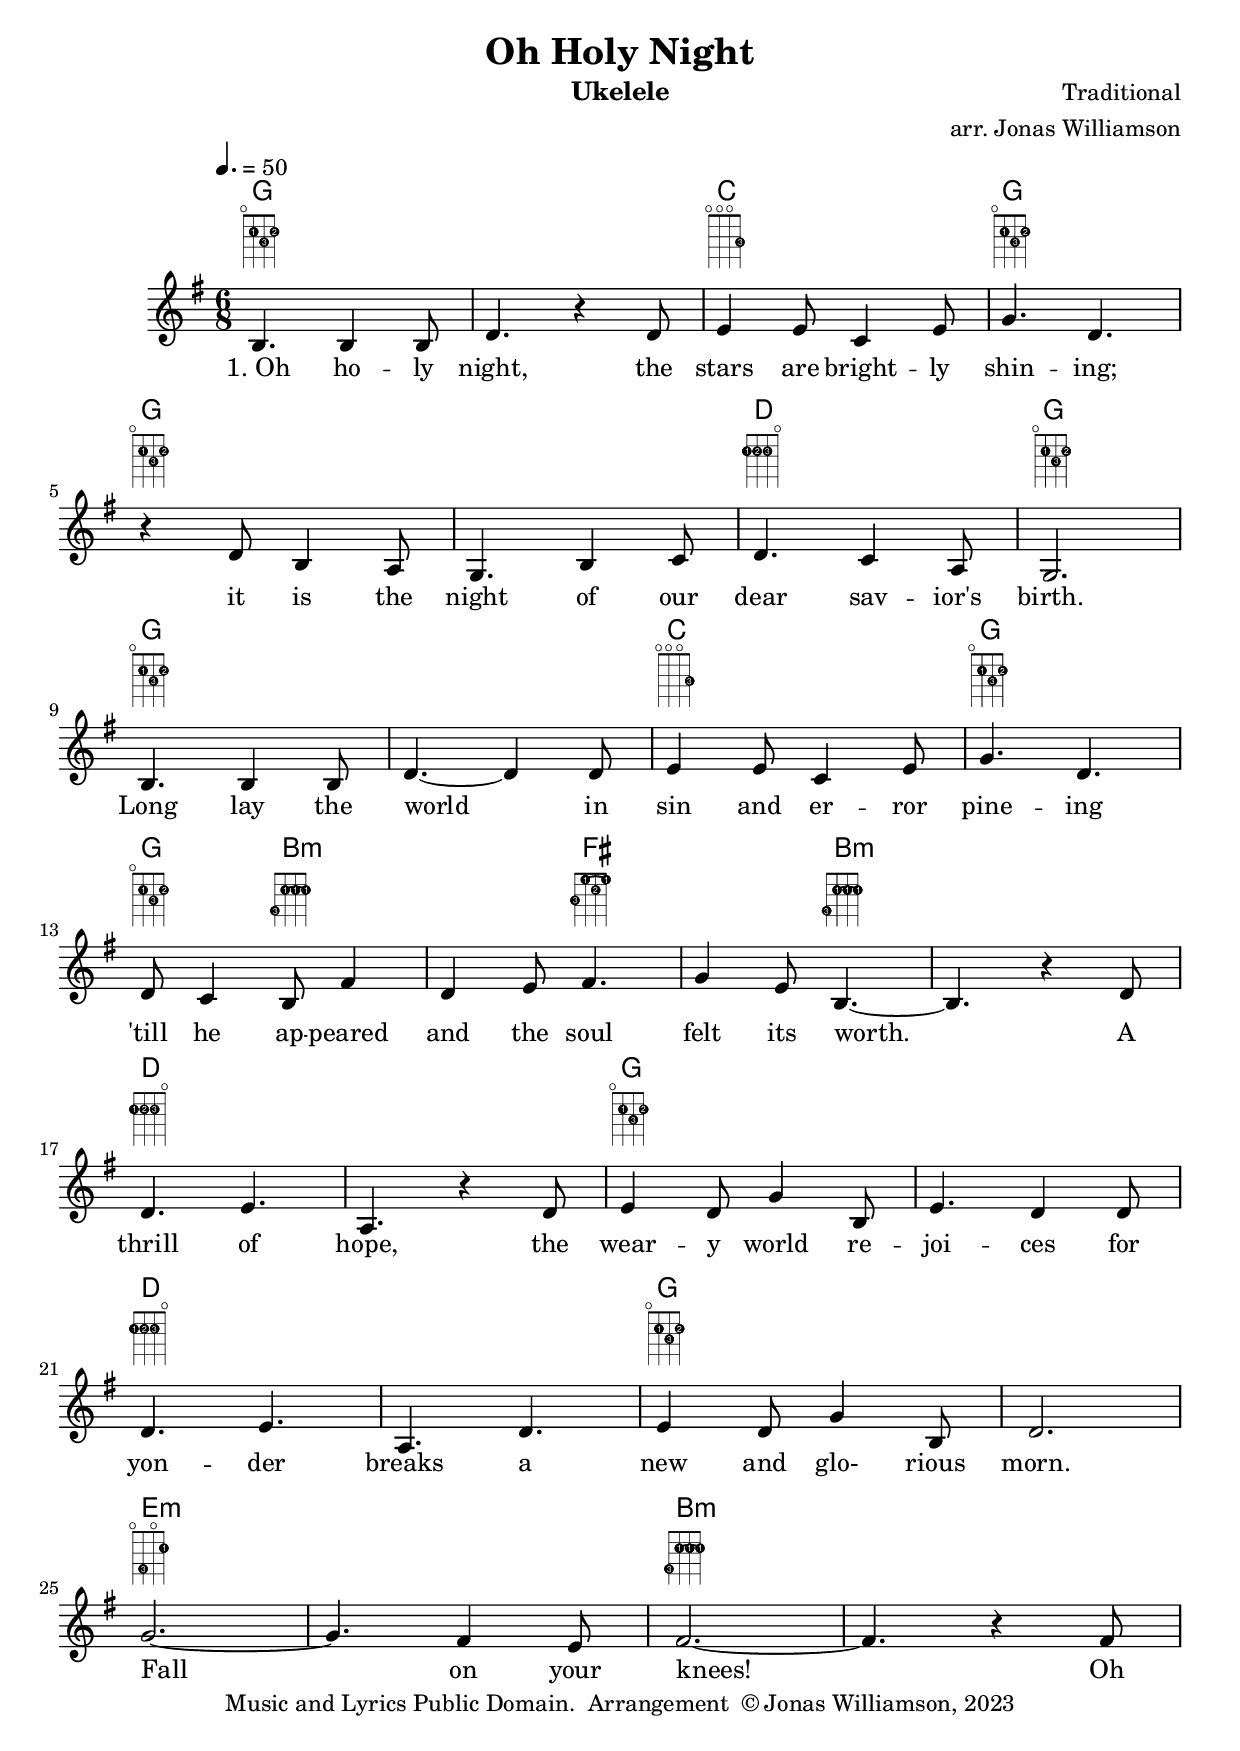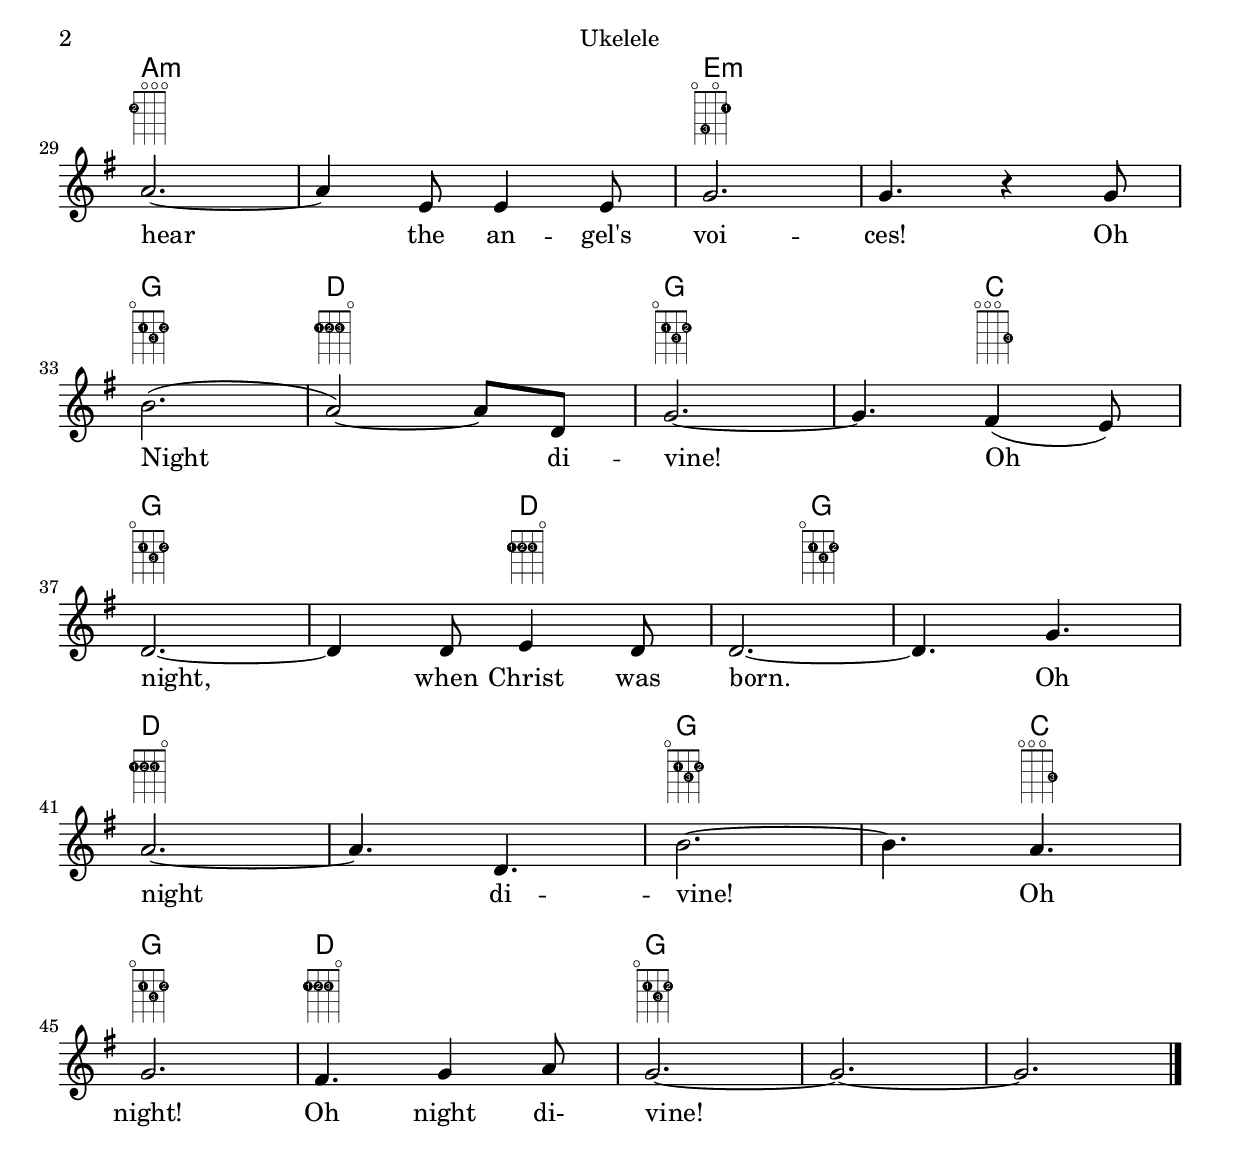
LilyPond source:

\version "2.7.39"
\include "predefined-ukulele-fretboards.ly"
\header {
       title = "Oh Holy Night"
       composer = "Traditional"
       arranger = "arr. Jonas Williamson"
       instrument = "Ukelele"
       arranger = "arr. Jonas Williamson"
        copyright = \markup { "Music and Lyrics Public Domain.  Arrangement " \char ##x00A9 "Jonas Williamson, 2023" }
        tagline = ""
}


     global = {
        \time 6/8
	\tempo 4.=50
	
}
     

	
    myChords = \chordmode { \set chordChanges = ##t
    g2. ~
    g2.
    c2.
    g2.
    g2.
    g2.
    d2.
    g2.

    g2.
    g2.      
    c2.
    g2.
    g4.
    b2.:min
    fis2.
    b2.:min
    b4.:min

    d2.
    d2.
    g2.
    g2.
    d2.
    d2.
    g2.
    g2.

    e2.:min
    e2.:min
    b2.:min
    b2.:min
    a2.:min
    a2.:min

    e2.:min
    e2.:min

    g2. 
    d2.
    g2.
    g4.
    c4.

    g2.
    g4.    
    d2.
    g2.
    g4.

    d2.
    d2.
    g2.
    g4.
    c4.

    g2.
    d2.
    g2. 



      
    }
    fretBoards = {  \set Staff.stringTunings = #ukulele-tuning
        \override FretBoard.fret-diagram-details.finger-code = #'in-dot
        \myChords}

     vocals =  \relative c' { 
        \key g \major 
    b4. b4  b8
    d4. r4 d8
    e4 e8 c4 e8
    g4. d4. \break 

    r4 d8 b4 a8
    g4. b4 c8
    d4. c4 a8 
    g2. \break

    b4. b4 b8 
    d4. ~ d4 d8
    e4 e8 c4 e8
    g4. d4. \break
    d8 c4 b8 fis'4
    d4 e8 fis4.
    g4 e8 b4. ~
    b4. r4 d8 \break

    d4. e4. 
    a,4. r4 d8
    e4 d8 g4 b,8
    e4. d4 d8 \break
    d4. e4. 
    a,4. d4. 
    e4 d8 g4 b,8
    d2.  \break
      
    g2. ~
    g4.  fis4 e8
    fis2. ~
    fis4. r4 fis8 \break 
    a2. ~
    a4 e8 e4 e8 
    g2.
    g4. r4 g8 \break
    b2. ( 
    a2)  ~ a8 d,8
    g2. ~
    g4. fis4 (e8) \break
    d2. ~ 
    d4 d8 e4 d8
    d2. ~
    d4. g4. \break
    a2. ~
    a4. d,4.
    b'2. ~
    b4. a4. \break
    g2.
    fis 4. g4 a8
    g2. ~
    g2. ~
    g2. 


    
    
      

        \bar "|."
     }
  
	\addlyrics { "1. Oh" ho -- ly night, the stars are bright -- ly shin -- ing; it is the night of our dear sav -- ior's birth. Long lay the world in sin and er -- ror pine -- ing  'till he ap -- peared and the soul felt its worth.  A thrill of hope, the wear -- y world re -- joi -- ces for yon -- der breaks a new and glo- rious morn.  Fall on your knees! Oh hear the an -- gel's voi -- ces!  Oh Night di -- vine! Oh night, when Christ was born.  Oh night di -- vine! Oh night! Oh night di- vine! }





     \score {
         
        \new StaffGroup <<
           \new ChordNames \myChords 
           \new FretBoards \fretBoards
           \new Staff << \global \vocals >>


     >>
     \layout {\context {
      \Score
      \override SpacingSpanner.base-shortest-duration = #(ly:make-moment 1/16)
      \override VerticalAxisGroup
              .default-staff-staff-spacing
              .basic-distance = #200
}
    \context {
    \Staff
    \override VerticalAxisGroup
              .default-staff-staff-spacing
              .basic-distance = 200
  }
  }


        \midi { \tempo 4.=50}
     }  
